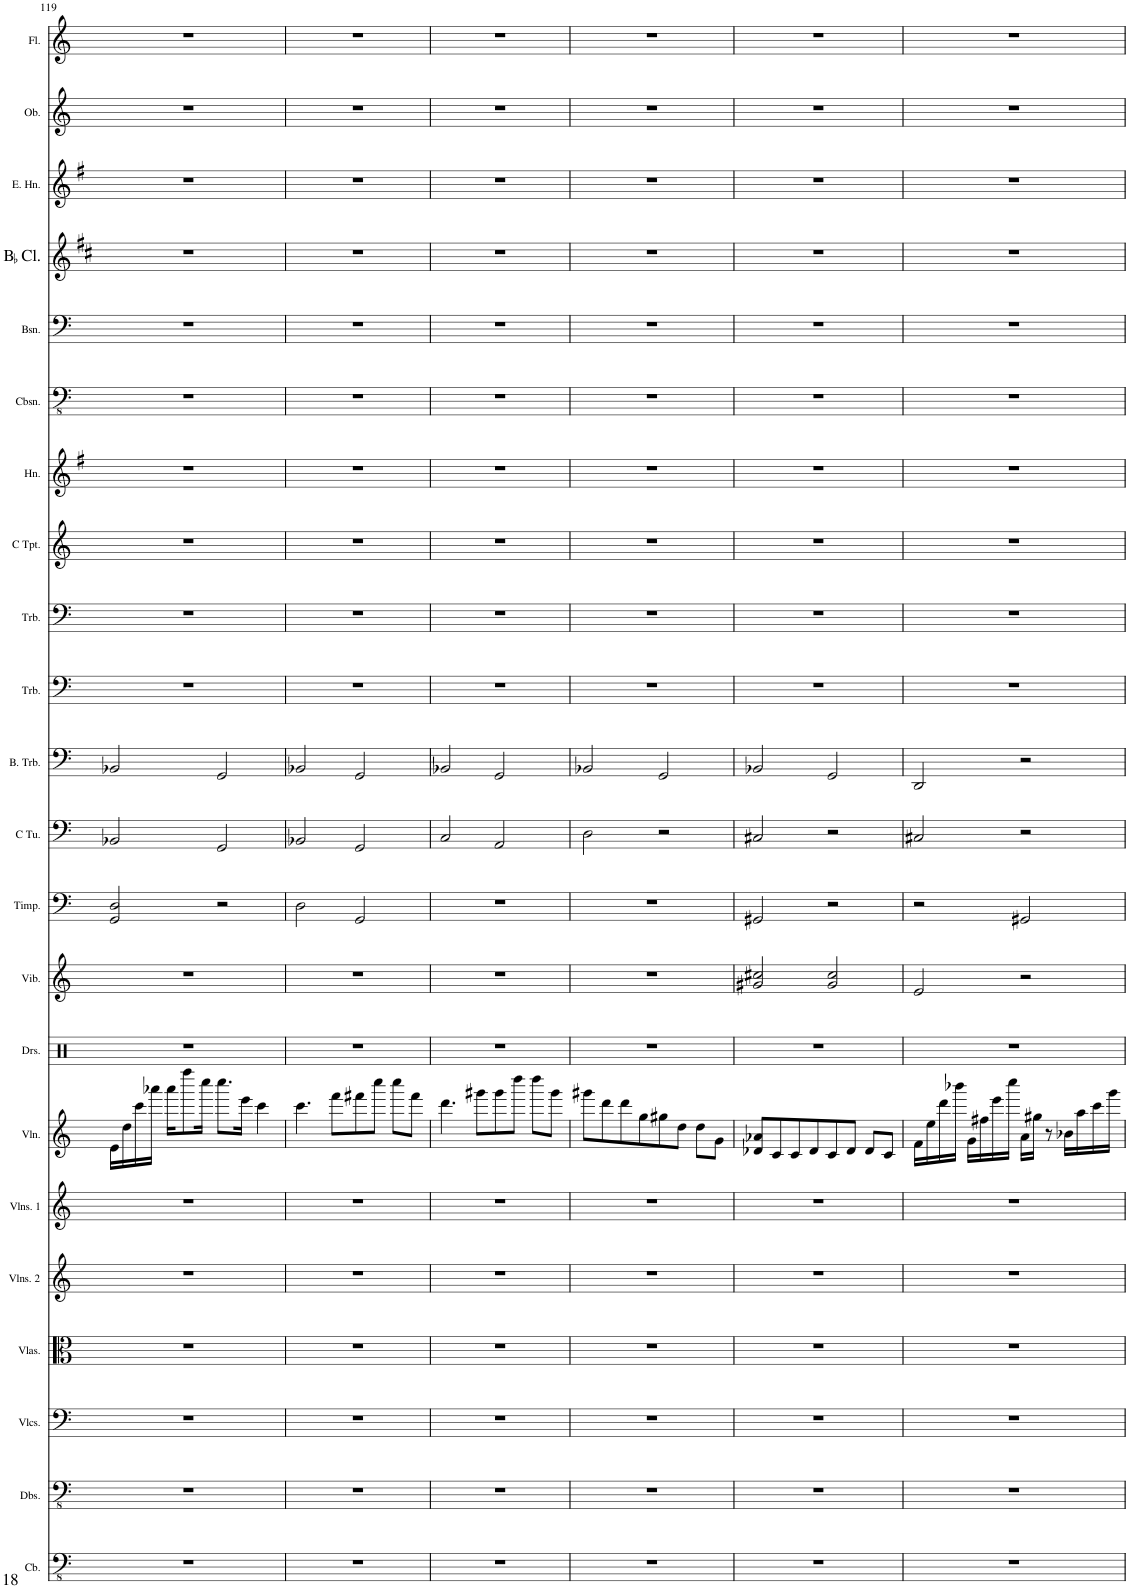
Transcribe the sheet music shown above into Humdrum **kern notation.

**kern	**kern	**kern	**kern	**kern	**kern	**kern	**kern	**kern	**kern	**kern	**kern	**kern	**kern	**kern	**kern	**kern	**kern	**kern	**kern	**kern	**kern
*part22	*part21	*part20	*part19	*part18	*part17	*part16	*part15	*part14	*part13	*part12	*part11	*part10	*part9	*part8	*part7	*part6	*part5	*part4	*part3	*part2	*part1
*staff22	*staff21	*staff20	*staff19	*staff18	*staff17	*staff16	*staff15	*staff14	*staff13	*staff12	*staff11	*staff10	*staff9	*staff8	*staff7	*staff6	*staff5	*staff4	*staff3	*staff2	*staff1
*I"Double Bass	*I"Double Basses	*I"Violoncellos	*I"Violas	*I"Violins 2	*I"Violins 1	*I"Violin	*I"Drumset	*I"Vibraphone	*I"Timpani	*I"C Tuba	*I"Bass Trombone	*I"Trombone	*I"Trombone	*I"C Trumpet	*I"Horn	*I"Contrabassoon	*I"Bassoon	*I"BaccidentalFlat Clarinet	*I"English Horn	*I"Oboe	*I"Flute
*	*I'Dbs.	*I'Vlcs.	*I'Vlas.	*I'Vlns. 2	*I'Vlns. 1	*I'Vln.	*I'Drs.	*I'Vib.	*I'Timp.	*I'C Tu.	*I'B. Trb.	*I'Trb.	*I'Trb.	*I'C Tpt.	*I'Hn.	*I'Cbsn.	*I'Bsn.	*I'BaccidentalFlat Cl.	*I'E. Hn.	*I'Ob.	*I'Fl.
!!LO:PB:g=z
*clefFv4	*clefFv4	*clefF4	*clefC3	*clefG2	*clefG2	*clefG2	*clefX	*clefG2	*clefF4	*clefF4	*clefF4	*clefF4	*clefF4	*clefG2	*clefG2	*clefFv4	*clefF4	*clefG2	*clefG2	*clefG2	*clefG2
*Trd7c12	*	*	*	*	*	*	*	*	*	*	*	*	*	*	*Trd4c7	*Trd7c12	*	*Trd1c2	*Trd4c7	*	*
*k[]	*k[]	*k[]	*k[]	*k[]	*k[]	*k[]	*k[]	*k[]	*k[]	*k[]	*k[]	*k[]	*k[]	*k[]	*k[f#]	*k[]	*k[]	*k[f#c#]	*k[f#]	*k[]	*k[]
*M4/4	*M4/4	*M4/4	*M4/4	*M4/4	*M4/4	*M5/4	*M4/4	*M4/4	*M4/4	*M4/4	*M4/4	*M4/4	*M4/4	*M4/4	*M4/4	*M4/4	*M4/4	*M4/4	*M4/4	*M4/4	*M4/4
*met(c)	*met(c)	*met(c)	*met(c)	*met(c)	*met(c)	*	*met(c)	*met(c)	*met(c)	*met(c)	*met(c)	*met(c)	*met(c)	*met(c)	*met(c)	*met(c)	*met(c)	*met(c)	*met(c)	*met(c)	*met(c)
=119	=119	=119	=119	=119	=119	=119	=119	=119	=119	=119	=119	=119	=119	=119	=119	=119	=119	=119	=119	=119	=119
1r	1r	1r	1r	1r	1r	16e\LL	1r	1r	2GG/ 2D/	2BB-X/	2BB-X/	1r	1r	1r	1r	1r	1r	1r	1r	1r	1r
.	.	.	.	.	.	16dd\	.	.	.	.	.	.	.	.	.	.	.	.	.	.	.
.	.	.	.	.	.	16ccc\	.	.	.	.	.	.	.	.	.	.	.	.	.	.	.
.	.	.	.	.	.	16aaa-X\JJ	.	.	.	.	.	.	.	.	.	.	.	.	.	.	.
.	.	.	.	.	.	16aaa-\KL	.	.	.	.	.	.	.	.	.	.	.	.	.	.	.
.	.	.	.	.	.	8ffff\	.	.	.	.	.	.	.	.	.	.	.	.	.	.	.
.	.	.	.	.	.	16cccc\Jk	.	.	.	.	.	.	.	.	.	.	.	.	.	.	.
.	.	.	.	.	.	8.cccc\L	.	.	2r	2GG/	2GG/	.	.	.	.	.	.	.	.	.	.
.	.	.	.	.	.	16eee\Jk	.	.	.	.	.	.	.	.	.	.	.	.	.	.	.
.	.	.	.	.	.	4ccc\	.	.	.	.	.	.	.	.	.	.	.	.	.	.	.
=120	=120	=120	=120	=120	=120	=120	=120	=120	=120	=120	=120	=120	=120	=120	=120	=120	=120	=120	=120	=120	=120
1r	1r	1r	1r	1r	1r	4.ccc\	1r	1r	2D\	2BB-X/	2BB-X/	1r	1r	1r	1r	1r	1r	1r	1r	1r	1r
.	.	.	.	.	.	8fff\L	.	.	.	.	.	.	.	.	.	.	.	.	.	.	.
.	.	.	.	.	.	8fff#X\	.	.	2GG/	2GG/	2GG/	.	.	.	.	.	.	.	.	.	.
.	.	.	.	.	.	8cccc\J	.	.	.	.	.	.	.	.	.	.	.	.	.	.	.
.	.	.	.	.	.	8cccc\L	.	.	.	.	.	.	.	.	.	.	.	.	.	.	.
.	.	.	.	.	.	8fff#\J	.	.	.	.	.	.	.	.	.	.	.	.	.	.	.
=121	=121	=121	=121	=121	=121	=121	=121	=121	=121	=121	=121	=121	=121	=121	=121	=121	=121	=121	=121	=121	=121
1r	1r	1r	1r	1r	1r	4.ddd\	1r	1r	1r	2C/	2BB-X/	1r	1r	1r	1r	1r	1r	1r	1r	1r	1r
.	.	.	.	.	.	8ggg#X\L	.	.	.	.	.	.	.	.	.	.	.	.	.	.	.
.	.	.	.	.	.	8ggg#\	.	.	.	2AA/	2GG/	.	.	.	.	.	.	.	.	.	.
.	.	.	.	.	.	8dddd\J	.	.	.	.	.	.	.	.	.	.	.	.	.	.	.
.	.	.	.	.	.	8dddd\L	.	.	.	.	.	.	.	.	.	.	.	.	.	.	.
.	.	.	.	.	.	8ggg#\J	.	.	.	.	.	.	.	.	.	.	.	.	.	.	.
=122	=122	=122	=122	=122	=122	=122	=122	=122	=122	=122	=122	=122	=122	=122	=122	=122	=122	=122	=122	=122	=122
1r	1r	1r	1r	1r	1r	8ggg#X\L	1r	1r	1r	2D\	2BB-X/	1r	1r	1r	1r	1r	1r	1r	1r	1r	1r
.	.	.	.	.	.	8ddd\	.	.	.	.	.	.	.	.	.	.	.	.	.	.	.
.	.	.	.	.	.	8ddd\	.	.	.	.	.	.	.	.	.	.	.	.	.	.	.
.	.	.	.	.	.	8gg\	.	.	.	.	.	.	.	.	.	.	.	.	.	.	.
.	.	.	.	.	.	8gg#X\	.	.	.	2r	2GG/	.	.	.	.	.	.	.	.	.	.
.	.	.	.	.	.	8dd\J	.	.	.	.	.	.	.	.	.	.	.	.	.	.	.
.	.	.	.	.	.	8dd\L	.	.	.	.	.	.	.	.	.	.	.	.	.	.	.
.	.	.	.	.	.	8g\J	.	.	.	.	.	.	.	.	.	.	.	.	.	.	.
=123	=123	=123	=123	=123	=123	=123	=123	=123	=123	=123	=123	=123	=123	=123	=123	=123	=123	=123	=123	=123	=123
1r	1r	1r	1r	1r	1r	8d-X/ 8a-X/L	1r	2g#X/ 2cc#X/	2GG#X/	2C#X/	2BB-X/	1r	1r	1r	1r	1r	1r	1r	1r	1r	1r
.	.	.	.	.	.	8c/	.	.	.	.	.	.	.	.	.	.	.	.	.	.	.
.	.	.	.	.	.	8c/	.	.	.	.	.	.	.	.	.	.	.	.	.	.	.
.	.	.	.	.	.	8d-/	.	.	.	.	.	.	.	.	.	.	.	.	.	.	.
.	.	.	.	.	.	8c/	.	2g#/ 2cc#/	2r	2r	2GG/	.	.	.	.	.	.	.	.	.	.
.	.	.	.	.	.	8d-/J	.	.	.	.	.	.	.	.	.	.	.	.	.	.	.
.	.	.	.	.	.	8d-/L	.	.	.	.	.	.	.	.	.	.	.	.	.	.	.
.	.	.	.	.	.	8c/J	.	.	.	.	.	.	.	.	.	.	.	.	.	.	.
=124	=124	=124	=124	=124	=124	=124	=124	=124	=124	=124	=124	=124	=124	=124	=124	=124	=124	=124	=124	=124	=124
1r	1r	1r	1r	1r	1r	16f\LL	1r	2e/	2r	2C#X/	2DD/	1r	1r	1r	1r	1r	1r	1r	1r	1r	1r
.	.	.	.	.	.	16ee\	.	.	.	.	.	.	.	.	.	.	.	.	.	.	.
.	.	.	.	.	.	16ddd\	.	.	.	.	.	.	.	.	.	.	.	.	.	.	.
.	.	.	.	.	.	16bbb-X\JJ	.	.	.	.	.	.	.	.	.	.	.	.	.	.	.
.	.	.	.	.	.	16g\LL	.	.	.	.	.	.	.	.	.	.	.	.	.	.	.
.	.	.	.	.	.	16ff#X\	.	.	.	.	.	.	.	.	.	.	.	.	.	.	.
.	.	.	.	.	.	16eee\	.	.	.	.	.	.	.	.	.	.	.	.	.	.	.
.	.	.	.	.	.	16cccc\JJ	.	.	.	.	.	.	.	.	.	.	.	.	.	.	.
.	.	.	.	.	.	16a\LL	.	2r	2GG#X/	2r	2r	.	.	.	.	.	.	.	.	.	.
.	.	.	.	.	.	16gg#X\JJ	.	.	.	.	.	.	.	.	.	.	.	.	.	.	.
.	.	.	.	.	.	8r	.	.	.	.	.	.	.	.	.	.	.	.	.	.	.
.	.	.	.	.	.	16b-X\LL	.	.	.	.	.	.	.	.	.	.	.	.	.	.	.
.	.	.	.	.	.	16aa\	.	.	.	.	.	.	.	.	.	.	.	.	.	.	.
.	.	.	.	.	.	16ccc\	.	.	.	.	.	.	.	.	.	.	.	.	.	.	.
.	.	.	.	.	.	16ggg\JJ	.	.	.	.	.	.	.	.	.	.	.	.	.	.	.
=	=	=	=	=	=	=	=	=	=	=	=	=	=	=	=	=	=	=	=	=	=
*-	*-	*-	*-	*-	*-	*-	*-	*-	*-	*-	*-	*-	*-	*-	*-	*-	*-	*-	*-	*-	*-
